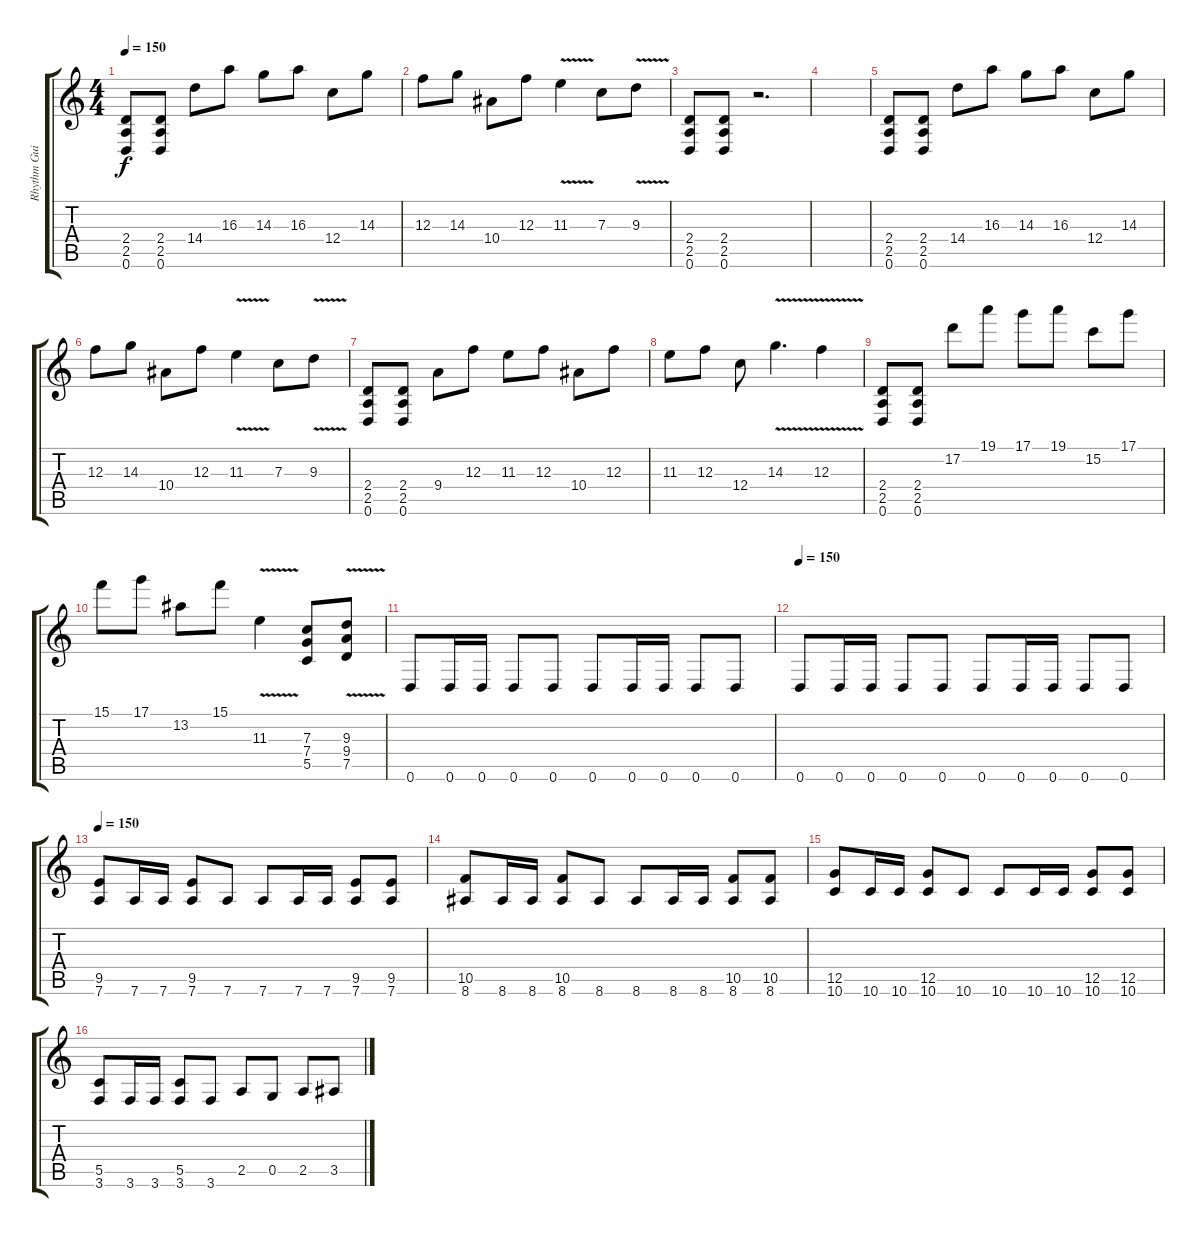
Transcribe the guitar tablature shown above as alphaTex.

\track ("Rhythm Guitar" "Rhythm Gui") {instrument distortionguitar}
\staff {score tabs}
\tuning (D4 A3 F3 C3 G2 D2) {hide}
\ts (4 4)
\tempo 150
\clef g2
\ks c
(2.4 2.5 0.6).8{dy f} (2.4 2.5 0.6).8 14.4.8 16.3.8 14.3.8 16.3.8 12.4.8 14.3.8 |
12.3.8 14.3.8 10.4.8 12.3.8 11.3{v}.4 7.3.8 9.3{v}.8 |
(2.4 2.5 0.6).8 (2.4 2.5 0.6).8 r.2{d} |
|
(2.4 2.5 0.6).8 (2.4 2.5 0.6).8 14.4.8 16.3.8 14.3.8 16.3.8 12.4.8 14.3.8 |
12.3.8 14.3.8 10.4.8 12.3.8 11.3{v}.4 7.3.8 9.3{v}.8 |
(2.4 2.5 0.6).8 (2.4 2.5 0.6).8 9.4.8 12.3.8 11.3.8 12.3.8 10.4.8 12.3.8 |
11.3.8 12.3.8 12.4.8 14.3{v}.4{d} 12.3{v}.4 |
(2.4 2.5 0.6).8 (2.4 2.5 0.6).8 17.2.8 19.1.8 17.1.8 19.1.8 15.2.8 17.1.8 |
15.1.8 17.1.8 13.2.8 15.1.8 11.3{v}.4 (7.3 7.4 5.5).8 (9.3{v} 9.4 7.5).8 |
0.6.8 0.6.16 0.6.16 0.6.8 0.6.8 0.6.8 0.6.16 0.6.16 0.6.8 0.6.8 |
\tempo 150
0.6.8 0.6.16 0.6.16 0.6.8 0.6.8 0.6.8 0.6.16 0.6.16 0.6.8 0.6.8 |
\tempo 150
(9.5 7.6).8{volume 12} 7.6.16 7.6.16 (9.5 7.6).8 7.6.8 7.6.8 7.6.16 7.6.16 (9.5 7.6).8 (9.5 7.6).8 |
(10.5 8.6).8 8.6.16 8.6.16 (10.5 8.6).8 8.6.8 8.6.8 8.6.16 8.6.16 (10.5 8.6).8 (10.5 8.6).8 |
(12.5 10.6).8 10.6.16 10.6.16 (12.5 10.6).8 10.6.8 10.6.8 10.6.16 10.6.16 (12.5 10.6).8 (12.5 10.6).8 |
(5.5 3.6).8 3.6.16 3.6.16 (5.5 3.6).8 3.6.8 2.5.8 0.5.8 2.5.8 3.5.8
